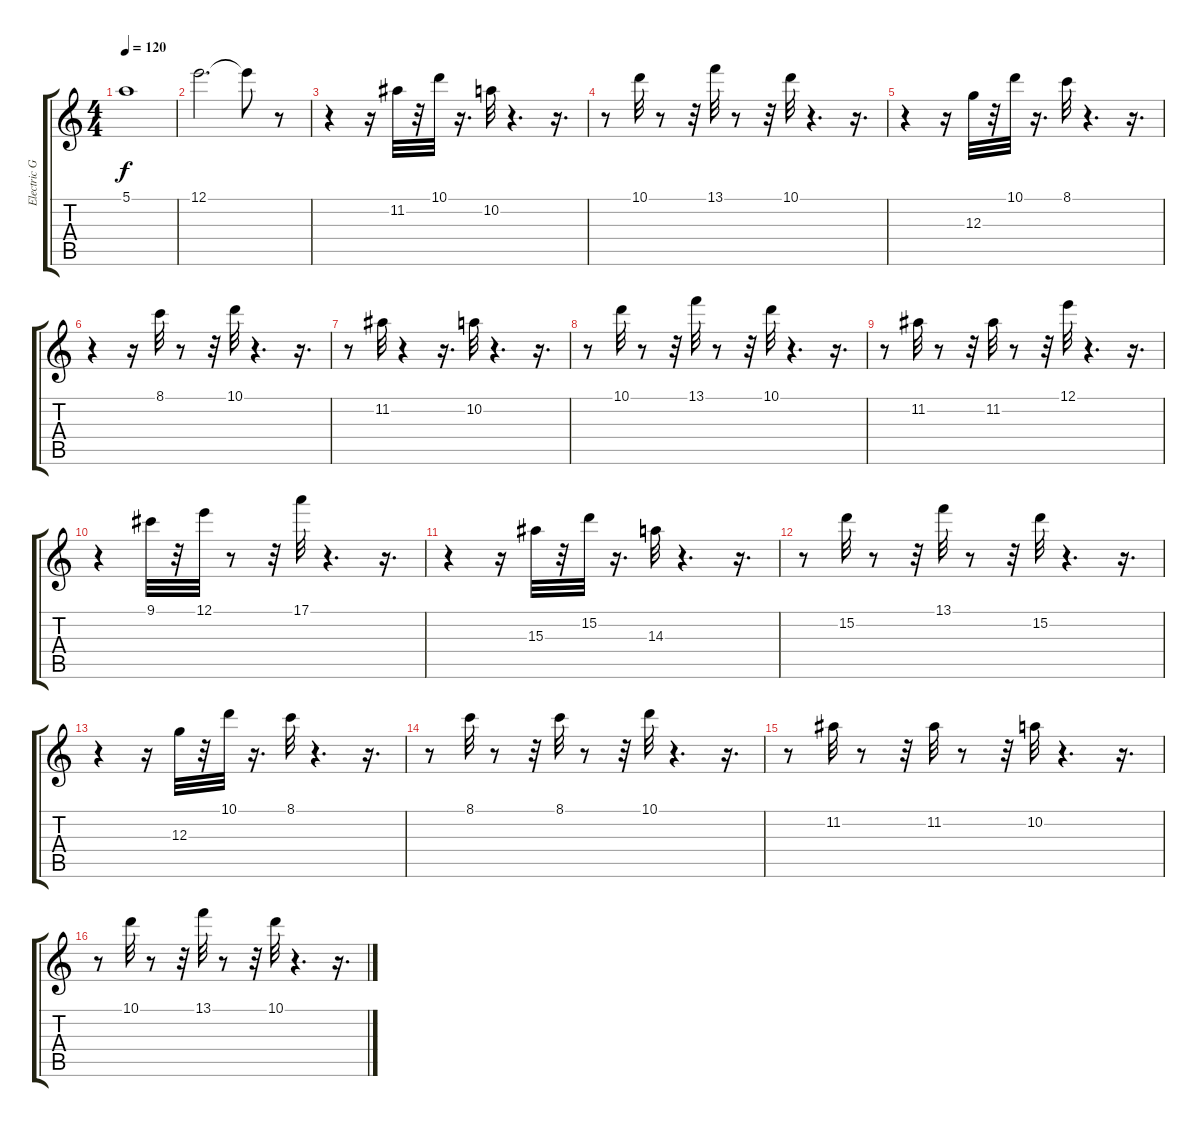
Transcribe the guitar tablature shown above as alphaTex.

\track ("Electric Guitar" "Electric G") {instrument distortionguitar}
\staff {score tabs}
\tuning (E4 B3 G3 D3 A2 E2) {hide}
\ts (4 4)
\tempo 120
\clef g2
\ks c
5.1.1{dy f} |
12.1.2{d} 12.1{t}.8 r.8 |
r.4 r.16 11.2.32 r.32 10.1.32 r.16{d} 10.2.32 r.4{d} r.16{d} |
r.8 10.1.32 r.8 r.32 13.1.32 r.8 r.32 10.1.32 r.4{d} r.16{d} |
r.4 r.16 12.3.32 r.32 10.1.32 r.16{d} 8.1.32 r.4{d} r.16{d} |
r.4 r.16 8.1.32 r.8 r.32 10.1.32 r.4{d} r.16{d} |
r.8 11.2.32 r.4 r.16{d} 10.2.32 r.4{d} r.16{d} |
r.8 10.1.32 r.8 r.32 13.1.32 r.8 r.32 10.1.32 r.4{d} r.16{d} |
r.8 11.2.32 r.8 r.32 11.2.32 r.8 r.32 12.1.32 r.4{d} r.16{d} |
r.4 9.1.32 r.32 12.1.32 r.8 r.32 17.1.32 r.4{d} r.16{d} |
r.4 r.16 15.3.32 r.32 15.2.32 r.16{d} 14.3.32 r.4{d} r.16{d} |
r.8 15.2.32 r.8 r.32 13.1.32 r.8 r.32 15.2.32 r.4{d} r.16{d} |
r.4 r.16 12.3.32 r.32 10.1.32 r.16{d} 8.1.32 r.4{d} r.16{d} |
r.8 8.1.32 r.8 r.32 8.1.32 r.8 r.32 10.1.32 r.4{d} r.16{d} |
r.8 11.2.32 r.8 r.32 11.2.32 r.8 r.32 10.2.32 r.4{d} r.16{d} |
r.8 10.1.32 r.8 r.32 13.1.32 r.8 r.32 10.1.32 r.4{d} r.16{d}
